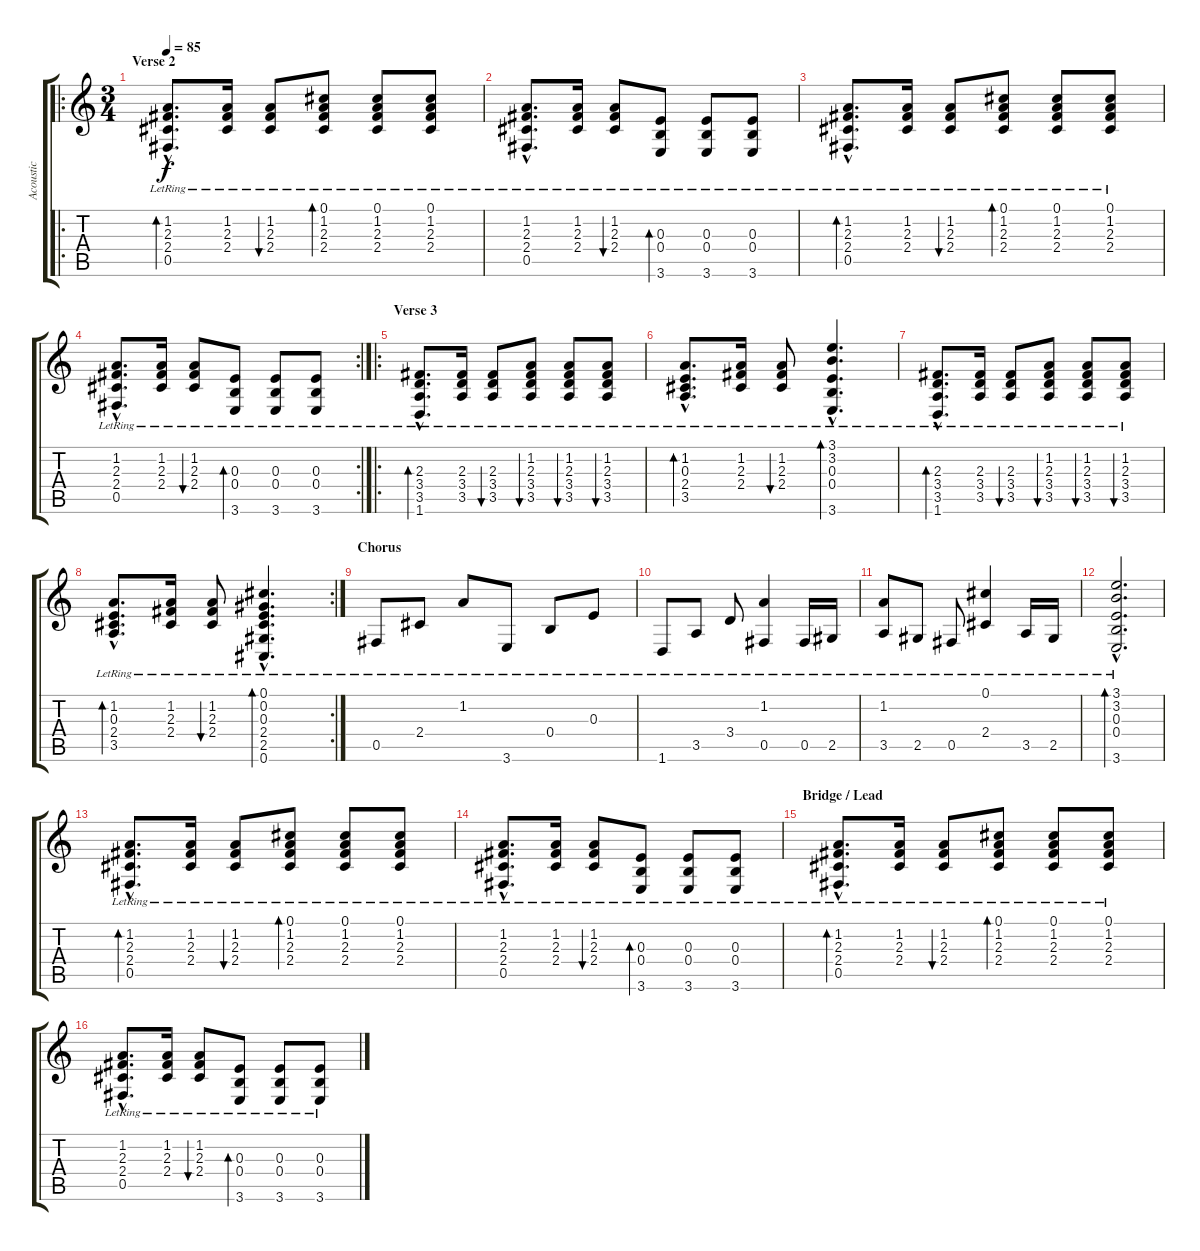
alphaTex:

\track ("Acoustic" "Acoustic") {instrument acousticguitarsteel}
\staff {score tabs}
\tuning (Db4 Ab3 E3 B2 Gb2 Db2) {hide}
\ro
\ts (3 4)
\section ("" "Verse 2")
\tempo 85
\clef g2
\ks c
(1.2{hac lr} 2.3{hac lr} 2.4{hac lr} 0.5{hac lr}).8{d bd 120 dy f} (1.2{lr} 2.3{lr} 2.4{lr}).16 (1.2{lr} 2.3{lr} 2.4{lr}).8{bu 120} (0.1{lr} 1.2{lr} 2.3{lr} 2.4{lr}).8{bd 120} (0.1{lr} 1.2{lr} 2.3{lr} 2.4{lr}).8 (0.1{lr} 1.2{lr} 2.3{lr} 2.4{lr}).8 |
(1.2{hac lr} 2.3{hac lr} 2.4{hac lr} 0.5{hac lr}).8{d} (1.2{lr} 2.3{lr} 2.4{lr}).16 (1.2{lr} 2.3{lr} 2.4{lr}).8{bu 120} (0.3{lr} 0.4{lr} 3.6{lr}).8{bd 120} (0.3{lr} 0.4{lr} 3.6{lr}).8 (0.3{lr} 0.4{lr} 3.6{lr}).8 |
(1.2{hac lr} 2.3{hac lr} 2.4{hac lr} 0.5{hac lr}).8{d bd 120} (1.2{lr} 2.3{lr} 2.4{lr}).16 (1.2{lr} 2.3{lr} 2.4{lr}).8{bu 120} (0.1{lr} 1.2{lr} 2.3{lr} 2.4{lr}).8{bd 120} (0.1{lr} 1.2{lr} 2.3{lr} 2.4{lr}).8 (0.1{lr} 1.2{lr} 2.3{lr} 2.4{lr}).8 |
\rc 2
(1.2{hac lr} 2.3{hac lr} 2.4{hac lr} 0.5{hac lr}).8{d} (1.2{lr} 2.3{lr} 2.4{lr}).16 (1.2{lr} 2.3{lr} 2.4{lr}).8{bu 120} (0.3{lr} 0.4{lr} 3.6{lr}).8{bd 120} (0.3{lr} 0.4{lr} 3.6{lr}).8 (0.3{lr} 0.4{lr} 3.6{lr}).8 |
\ro
\section ("" "Verse 3")
(2.3{hac lr} 3.4{hac lr} 3.5{hac lr} 1.6{hac lr}).8{d bd 120} (2.3{lr} 3.4{lr} 3.5{lr}).16 (2.3{lr} 3.4{lr} 3.5{lr}).8{bu 120} (1.2{lr} 2.3{lr} 3.4{lr} 3.5{lr}).8{bu 120} (1.2{lr} 2.3{lr} 3.4{lr} 3.5{lr}).8{bu 120} (1.2{lr} 2.3{lr} 3.4{lr} 3.5{lr}).8{bu 120} |
(1.2{hac lr} 0.3{hac lr} 2.4{hac lr} 3.5{hac lr}).8{d bd 120} (1.2{lr} 2.3{lr} 2.4{lr}).16 (1.2{lr} 2.3{lr} 2.4{lr}).8{bu 120} (3.1{hac lr} 3.2{hac lr} 0.3{hac lr} 0.4{hac lr} 3.6{hac lr}).4{d bd 240} |
(2.3{hac lr} 3.4{hac lr} 3.5{hac lr} 1.6{hac lr}).8{d bd 120} (2.3{lr} 3.4{lr} 3.5{lr}).16 (2.3{lr} 3.4{lr} 3.5{lr}).8{bu 120} (1.2{lr} 2.3{lr} 3.4{lr} 3.5{lr}).8{bu 120} (1.2{lr} 2.3{lr} 3.4{lr} 3.5{lr}).8{bu 120} (1.2{lr} 2.3{lr} 3.4{lr} 3.5{lr}).8{bu 120} |
\rc 2
(1.2{hac lr} 0.3{hac lr} 2.4{hac lr} 3.5{hac lr}).8{d bd 120} (1.2{lr} 2.3{lr} 2.4{lr}).16 (1.2{lr} 2.3{lr} 2.4{lr}).8{bu 120} (0.1{hac lr} 0.2{hac lr} 0.3{hac lr} 2.4{hac lr} 2.5{hac lr} 0.6{hac lr}).4{d bd 120} |
\section ("" "Chorus")
0.5{lr}.8 2.4{lr}.8 1.2{lr}.8 3.6{lr}.8 0.4{lr}.8 0.3{lr}.8 |
1.6{lr}.8 3.5{lr}.8 3.4{lr}.8 (1.2{lr} 0.5{lr}).4 0.5{lr}.16 2.5{lr}.16 |
(1.2{lr} 3.5{lr}).8 2.5{lr}.8 0.5{lr}.8 (0.1{lr} 2.4{lr}).4 3.5{lr}.16 2.5{lr}.16 |
(3.1{hac lr} 3.2{hac lr} 0.3{hac lr} 0.4{hac lr} 3.6{hac lr}).2{d bd 120} |
(1.2{hac lr} 2.3{hac lr} 2.4{hac lr} 0.5{hac lr}).8{d bd 120} (1.2{lr} 2.3{lr} 2.4{lr}).16 (1.2{lr} 2.3{lr} 2.4{lr}).8{bu 120} (0.1{lr} 1.2{lr} 2.3{lr} 2.4{lr}).8{bd 120} (0.1{lr} 1.2{lr} 2.3{lr} 2.4{lr}).8 (0.1{lr} 1.2{lr} 2.3{lr} 2.4{lr}).8 |
(1.2{hac lr} 2.3{hac lr} 2.4{hac lr} 0.5{hac lr}).8{d} (1.2{lr} 2.3{lr} 2.4{lr}).16 (1.2{lr} 2.3{lr} 2.4{lr}).8{bu 120} (0.3{lr} 0.4{lr} 3.6{lr}).8{bd 120} (0.3{lr} 0.4{lr} 3.6{lr}).8 (0.3{lr} 0.4{lr} 3.6{lr}).8 |
\section ("" "Bridge / Lead")
(1.2{hac lr} 2.3{hac lr} 2.4{hac lr} 0.5{hac lr}).8{d bd 120} (1.2{lr} 2.3{lr} 2.4{lr}).16 (1.2{lr} 2.3{lr} 2.4{lr}).8{bu 120} (0.1{lr} 1.2{lr} 2.3{lr} 2.4{lr}).8{bd 120} (0.1{lr} 1.2{lr} 2.3{lr} 2.4{lr}).8 (0.1{lr} 1.2{lr} 2.3{lr} 2.4{lr}).8 |
(1.2{hac lr} 2.3{hac lr} 2.4{hac lr} 0.5{hac lr}).8{d} (1.2{lr} 2.3{lr} 2.4{lr}).16 (1.2{lr} 2.3{lr} 2.4{lr}).8{bu 120} (0.3{lr} 0.4{lr} 3.6{lr}).8{bd 120} (0.3{lr} 0.4{lr} 3.6{lr}).8 (0.3{lr} 0.4{lr} 3.6{lr}).8
